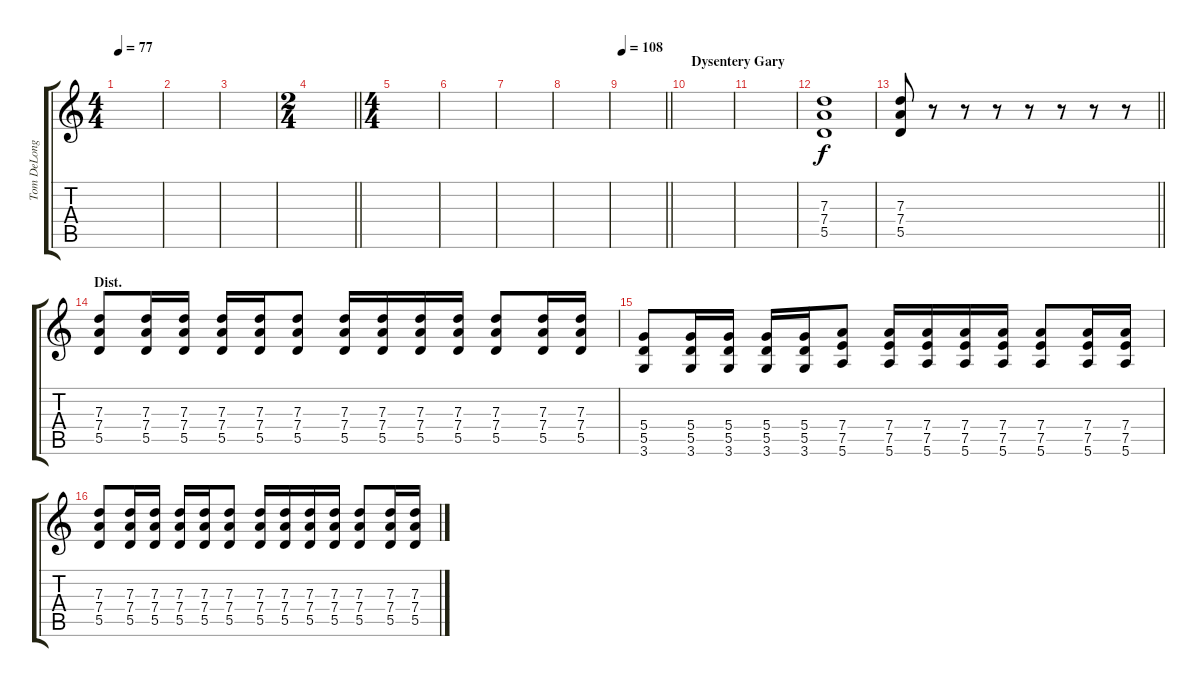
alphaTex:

\track ("Tom DeLonge (Standard 2)" "Tom DeLong") {instrument distortionguitar}
\staff {score tabs}
\tuning (E4 B3 G3 D3 A2 E2) {hide}
\ts (4 4)
\tempo 77
\clef g2
\ks c
|
|
|
\ts (2 4)
\barLineRight lightlight
|
\ts (4 4)
|
|
|
|
\tempo 108
\barLineRight lightlight
|
\section ("" "Dysentery Gary")
|
|
(7.3 7.4 5.5).1{volume 11} |
\barLineRight lightlight
(7.3 7.4 5.5).8 r.8 r.8 r.8 r.8 r.8 r.8 r.8 |
\section ("" "Dist.")
(7.3 7.4 5.5).8 (7.3 7.4 5.5).16 (7.3 7.4 5.5).16 (7.3 7.4 5.5).16 (7.3 7.4 5.5).16 (7.3 7.4 5.5).8 (7.3 7.4 5.5).16 (7.3 7.4 5.5).16 (7.3 7.4 5.5).16 (7.3 7.4 5.5).16 (7.3 7.4 5.5).8 (7.3 7.4 5.5).16 (7.3 7.4 5.5).16 |
(5.4 5.5 3.6).8 (5.4 5.5 3.6).16 (5.4 5.5 3.6).16 (5.4 5.5 3.6).16 (5.4 5.5 3.6).16 (7.4 7.5 5.6).8 (7.4 7.5 5.6).16 (7.4 7.5 5.6).16 (7.4 7.5 5.6).16 (7.4 7.5 5.6).16 (7.4 7.5 5.6).8 (7.4 7.5 5.6).16 (7.4 7.5 5.6).16 |
(7.3 7.4 5.5).8 (7.3 7.4 5.5).16 (7.3 7.4 5.5).16 (7.3 7.4 5.5).16 (7.3 7.4 5.5).16 (7.3 7.4 5.5).8 (7.3 7.4 5.5).16 (7.3 7.4 5.5).16 (7.3 7.4 5.5).16 (7.3 7.4 5.5).16 (7.3 7.4 5.5).8 (7.3 7.4 5.5).16 (7.3 7.4 5.5).16
